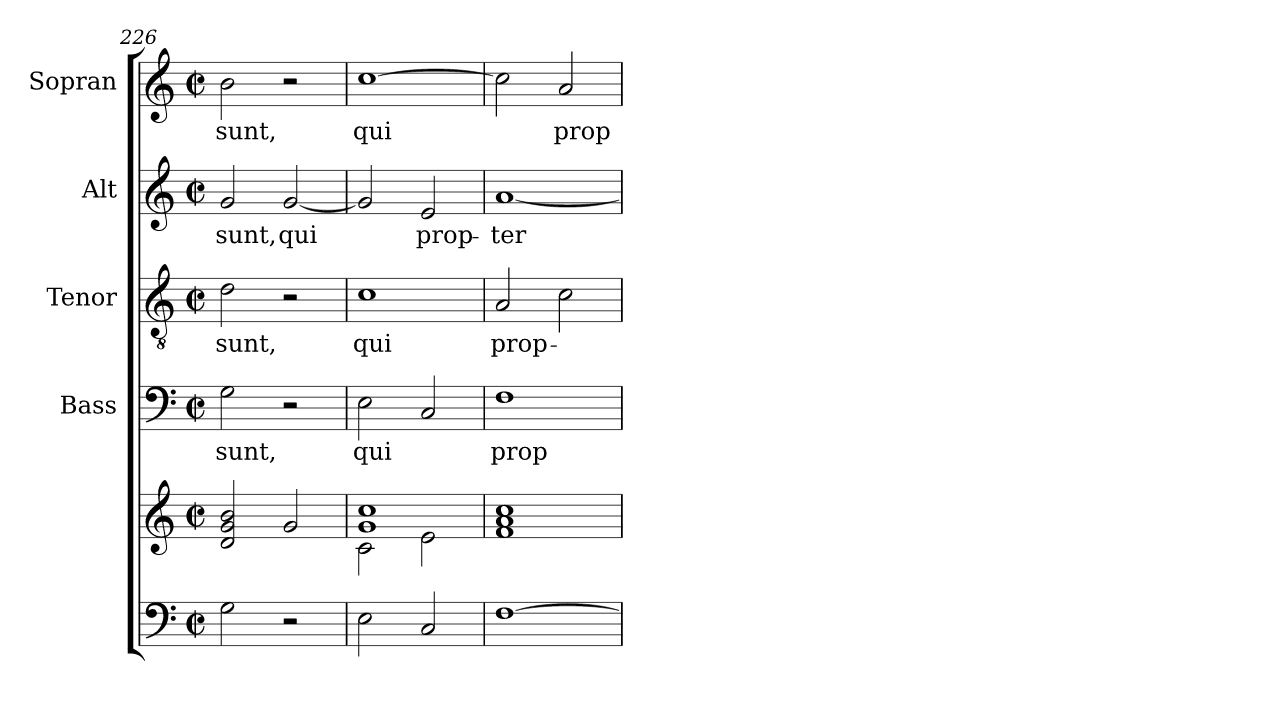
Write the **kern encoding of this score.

**kern	**kern	**kern	**text	**kern	**text	**kern	**text	**kern	**text
*part5	*part5	*part4	*part4	*part3	*part3	*part2	*part2	*part1	*part1
*staff6	*staff5	*staff4	*staff4	*staff3	*staff3	*staff2	*staff2	*staff1	*staff1
*	*	*I"Bass	*	*I"Tenor	*	*I"Alt	*	*I"Sopran	*
*	*	*I'B.	*	*I'T.	*	*I'A.	*	*I'S.	*
*clefF4	*clefG2	*clefF4	*	*clefGv2	*	*clefG2	*	*clefG2	*
*k[]	*k[]	*k[]	*	*k[]	*	*k[]	*	*k[]	*
*C:	*C:	*C:	*	*C:	*	*C:	*	*C:	*
*M2/2	*M2/2	*M2/2	*	*M2/2	*	*M2/2	*	*M2/2	*
*met(c|)	*met(c|)	*met(c|)	*	*met(c|)	*	*met(c|)	*	*met(c|)	*
=226	=226	=226	=226	=226	=226	=226	=226	=226	=226
!	!	!	!LO:LY:b	!	!LO:LY:b	!	!LO:LY:b	!	!LO:LY:b
2G\	2d/ 2g/ 2b/	2G\	sunt,	2d\	sunt,	2g/	sunt,	2b\	sunt,
!	!	!	!	!	!	!	!LO:LY:b	!	!
2r	2g/	2r	.	2r	.	[2g/	qui	2r	.
=227	=227	=227	=227	=227	=227	=227	=227	=227	=227
*	*^	*	*	*	*	*	*	*	*
!	!	!	!	!LO:LY:b	!	!LO:LY:b	!	!	!	!LO:LY:b
2E\	1g 1cc	2c\	2E\	qui	1c	qui	2g/]	.	[1cc	qui
!	!	!	!	!	!	!	!	!LO:LY:b	!	!
2C/	.	2e\	2C/	.	.	.	2e/	prop-	.	.
=228	=228	=228	=228	=228	=228	=228	=228	=228	=228	=228
!	!	!	!	!LO:LY:b	!	!LO:LY:b	!	!LO:LY:b	!	!
*	*v	*v	*	*	*	*	*	*	*	*
[1F	1f 1a 1cc	1F	prop-	2A/	prop-	[1a	-ter	2cc\]	.
!	!	!	!	!	!	!	!	!	!LO:LY:b
.	.	.	.	2c\	.	.	.	2a/	prop-
=	=	=	=	=	=	=	=	=	=
*-	*-	*-	*-	*-	*-	*-	*-	*-	*-
